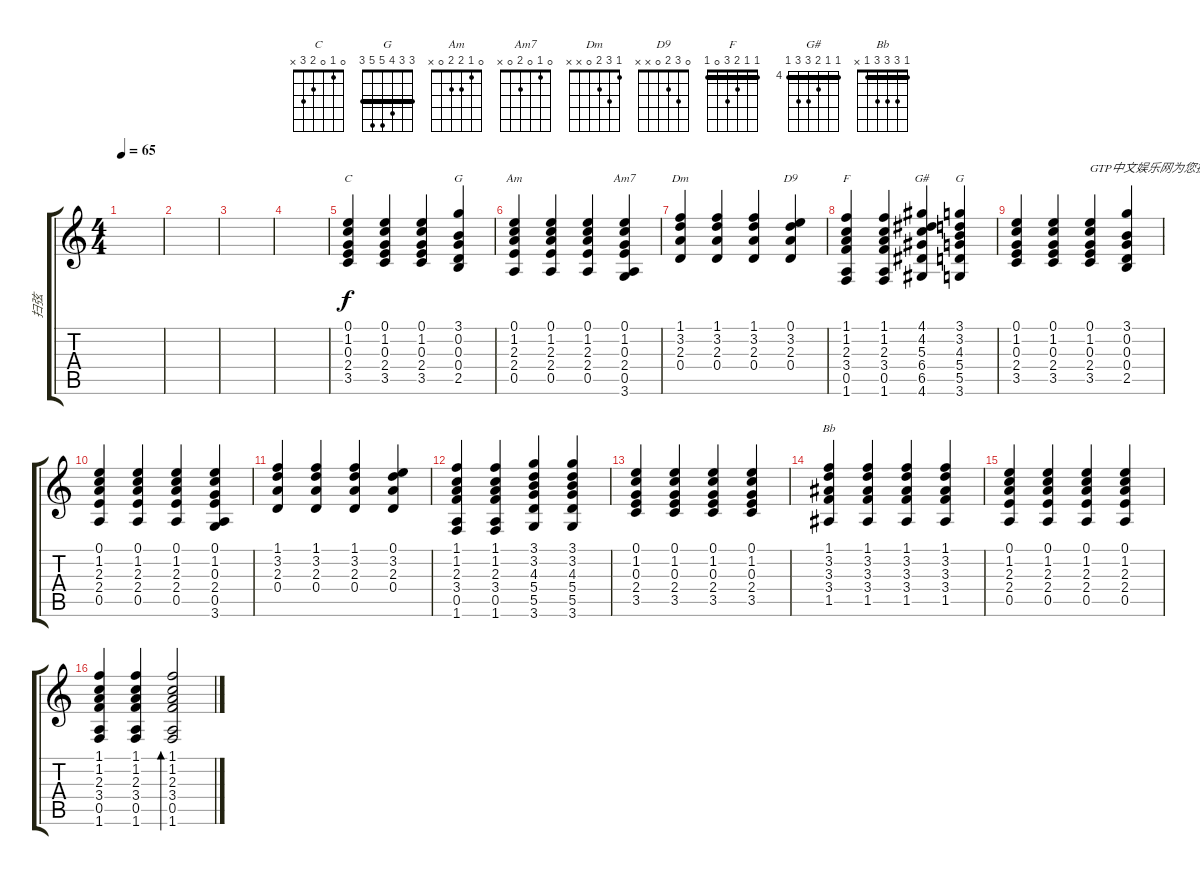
\track ("扫弦" "扫弦") {instrument acousticguitarnylon}
\staff {score tabs}
\tuning (E4 B3 G3 D3 A2 E2) {hide}
\chord ("C" 0 1 0 2 3 x)
\chord ("G" 3 0 0 0 2 3)
\chord ("Am" 0 1 2 2 0 x)
\chord ("Am7" 0 1 0 2 0 x)
\chord ("Dm" 1 3 2 0 x x)
\chord ("D9" 0 3 2 0 x x)
\chord ("F" 1 1 2 3 0 1) {barre 1}
\chord ("G#" 4 4 5 6 6 4) {firstfret 4 barre 4}
\chord ("G" 3 3 4 5 5 3) {barre 3}
\chord ("Bb" 1 3 3 3 1 x) {barre 1}
\ts (4 4)
\tempo 65
\clef g2
\ks c
|
|
|
|
(0.1 1.2 0.3 2.4 3.5).4{ch "C"} (0.1 1.2 0.3 2.4 3.5).4 (0.1 1.2 0.3 2.4 3.5).4 (3.1 0.2 0.3 0.4 2.5).4{ch "G"} |
(0.1 1.2 2.3 2.4 0.5).4{ch "Am"} (0.1 1.2 2.3 2.4 0.5).4 (0.1 1.2 2.3 2.4 0.5).4 (0.1 1.2 0.3 2.4 0.5 3.6).4{ch "Am7"} |
(1.1 3.2 2.3 0.4).4{ch "Dm"} (1.1 3.2 2.3 0.4).4 (1.1 3.2 2.3 0.4).4 (0.1 3.2 2.3 0.4).4{ch "D9"} |
(1.1 1.2 2.3 3.4 0.5 1.6).4{ch "F"} (1.1 1.2 2.3 3.4 0.5 1.6).4 (4.1 4.2 5.3 6.4 6.5 4.6).4{ch "G#"} (3.1 3.2 4.3 5.4 5.5 3.6).4{ch "G"} |
(0.1 1.2 0.3 2.4 3.5).4 (0.1 1.2 0.3 2.4 3.5).4 (0.1 1.2 0.3 2.4 3.5).4{txt "GTP中文娱乐网为您提供优秀的谱子"} (3.1 0.2 0.3 0.4 2.5).4 |
(0.1 1.2 2.3 2.4 0.5).4 (0.1 1.2 2.3 2.4 0.5).4 (0.1 1.2 2.3 2.4 0.5).4 (0.1 1.2 0.3 2.4 0.5 3.6).4 |
(1.1 3.2 2.3 0.4).4 (1.1 3.2 2.3 0.4).4 (1.1 3.2 2.3 0.4).4 (0.1 3.2 2.3 0.4).4 |
(1.1 1.2 2.3 3.4 0.5 1.6).4 (1.1 1.2 2.3 3.4 0.5 1.6).4 (3.1 3.2 4.3 5.4 5.5 3.6).4 (3.1 3.2 4.3 5.4 5.5 3.6).4 |
(0.1 1.2 0.3 2.4 3.5).4 (0.1 1.2 0.3 2.4 3.5).4 (0.1 1.2 0.3 2.4 3.5).4 (0.1 1.2 0.3 2.4 3.5).4 |
(1.1 3.2 3.3 3.4 1.5).4{ch "Bb"} (1.1 3.2 3.3 3.4 1.5).4 (1.1 3.2 3.3 3.4 1.5).4 (1.1 3.2 3.3 3.4 1.5).4 |
(0.1 1.2 2.3 2.4 0.5).4 (0.1 1.2 2.3 2.4 0.5).4 (0.1 1.2 2.3 2.4 0.5).4 (0.1 1.2 2.3 2.4 0.5).4 |
(1.1 1.2 2.3 3.4 0.5 1.6).4 (1.1 1.2 2.3 3.4 0.5 1.6).4 (1.1 1.2 2.3 3.4 0.5 1.6).2{bd 240}
